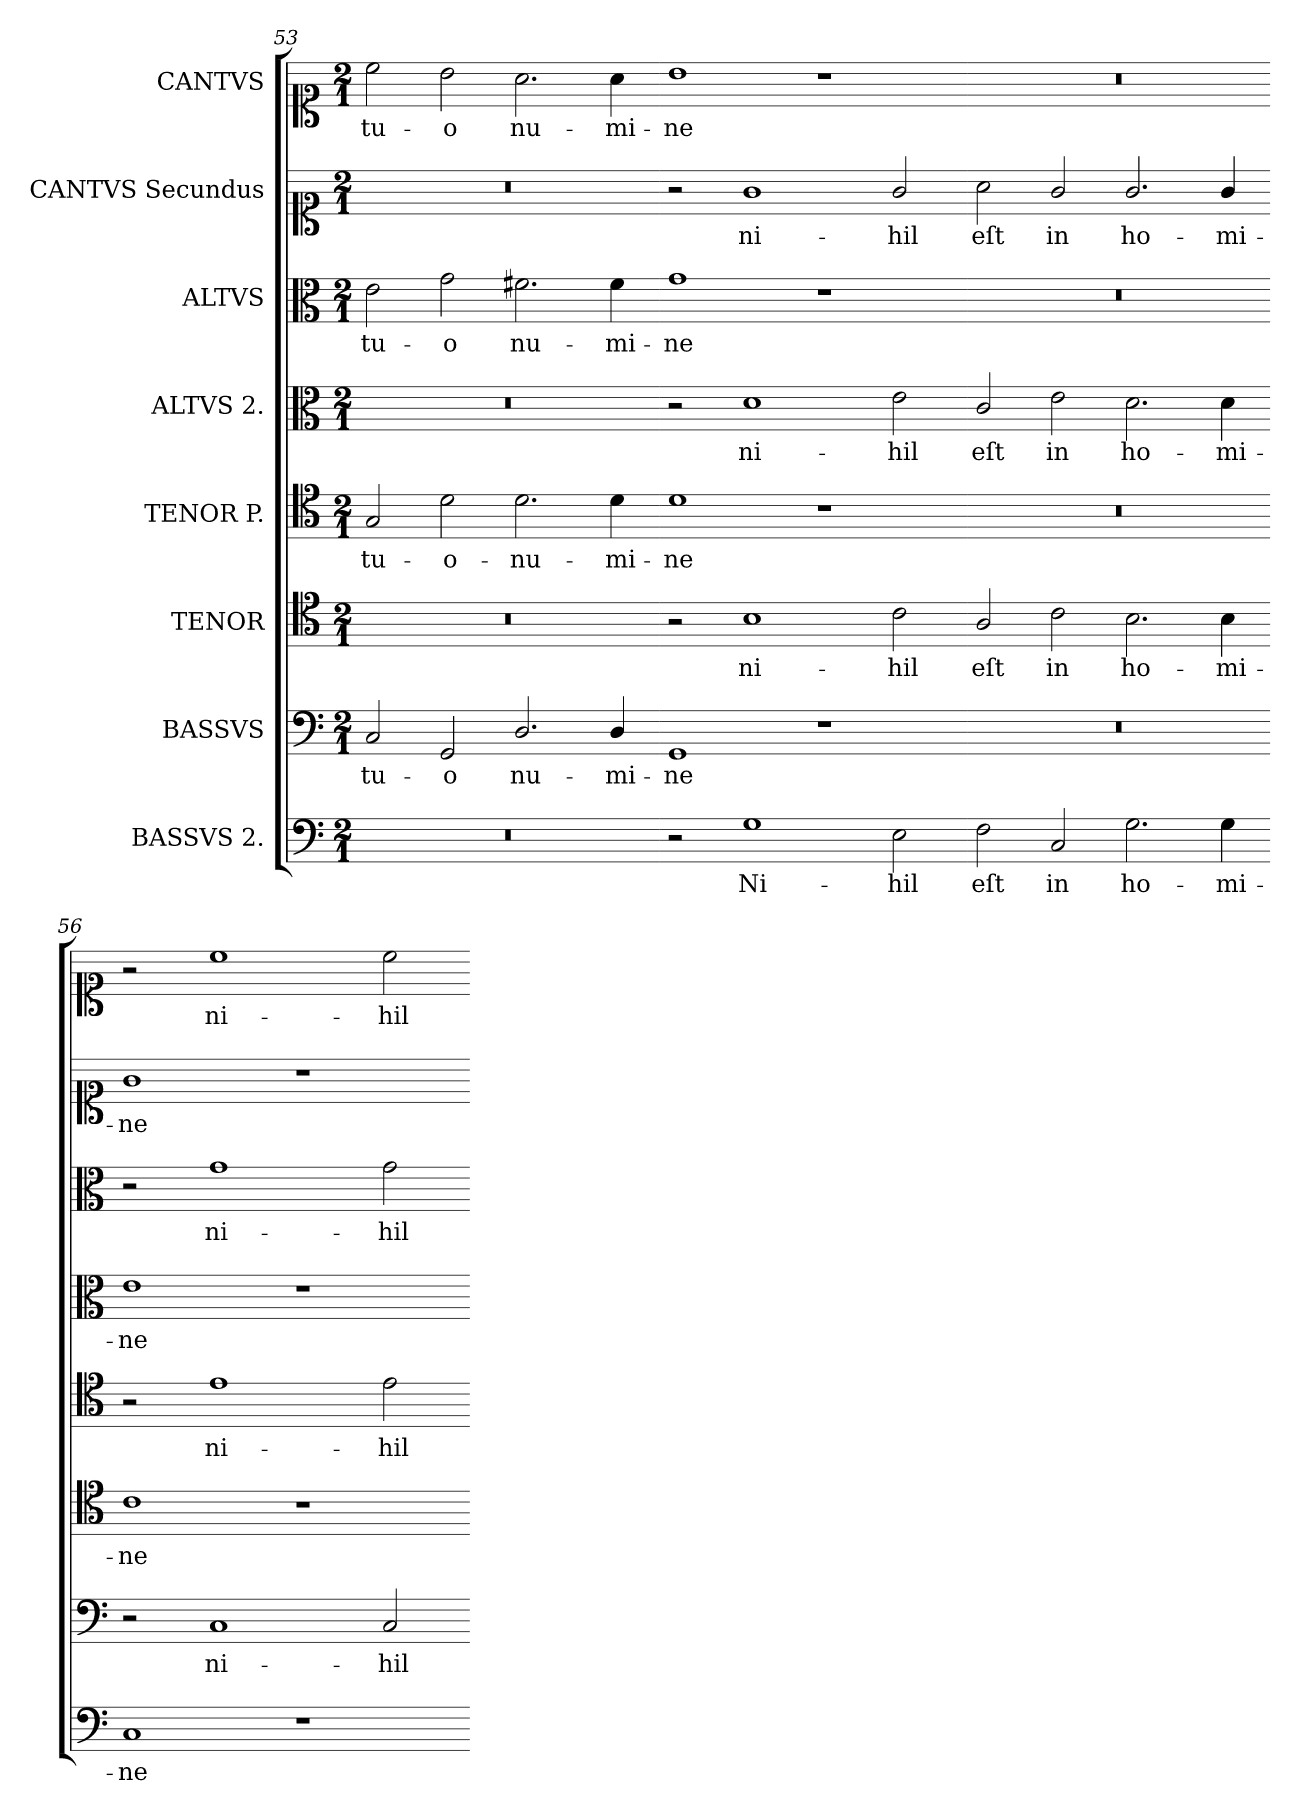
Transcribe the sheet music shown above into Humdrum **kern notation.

**kern	**text	**kern	**text	**kern	**text	**kern	**text	**kern	**text	**kern	**text	**kern	**text	**kern	**text
*part8	*part8	*part7	*part7	*part6	*part6	*part5	*part5	*part4	*part4	*part3	*part3	*part2	*part2	*part1	*part1
*staff8	*staff8	*staff7	*staff7	*staff6	*staff6	*staff5	*staff5	*staff4	*staff4	*staff3	*staff3	*staff2	*staff2	*staff1	*staff1
*I"BASSVS 2.	*	*I"BASSVS	*	*I"TENOR	*	*I"TENOR P.	*	*I"ALTVS 2.	*	*I"ALTVS	*	*I"CANTVS Secundus	*	*I"CANTVS	*
*clefF4	*	*clefF4	*	*clefC4	*	*clefC4	*	*clefC3	*	*clefC3	*	*clefC1	*	*clefC1	*
*k[]	*	*k[]	*	*k[]	*	*k[]	*	*k[]	*	*k[]	*	*k[]	*	*k[]	*
*M2/1	*	*M2/1	*	*M2/1	*	*M2/1	*	*M2/1	*	*M2/1	*	*M2/1	*	*M2/1	*
=53	=53	=53	=53	=53	=53	=53	=53	=53	=53	=53	=53	=53	=53	=53	=53
0r	.	2C/	tu-	0r	.	2G/	tu-	0r	.	2e\	tu-	0r	.	2cc\	tu-
.	.	2GG/	-o	.	.	2d\	-o-	.	.	2g\	-o	.	.	2b\	-o
.	.	2.D/	nu-	.	.	2.d\	-nu-	.	.	2.f#X\	nu-	.	.	2.a\	nu-
.	.	4D/	-mi-	.	.	4d\	-mi-	.	.	4f#\	-mi-	.	.	4a\	-mi-
=54-	=54-	=54-	=54-	=54-	=54-	=54-	=54-	=54-	=54-	=54-	=54-	=54-	=54-	=54-	=54-
2r	.	1GG	-ne	2r	.	1d	-ne	2r	.	1g	-ne	2r	.	1b	-ne
1G	Ni-	.	.	1B	ni-	.	.	1d	ni-	.	.	1g	ni-	.	.
.	.	1r	.	.	.	1r	.	.	.	1r	.	.	.	1r	.
2E\	-hil	.	.	2c\	-hil	.	.	2e\	-hil	.	.	2g/	-hil	.	.
=55-	=55-	=55-	=55-	=55-	=55-	=55-	=55-	=55-	=55-	=55-	=55-	=55-	=55-	=55-	=55-
2F\	eſt	0r	.	2A/	eſt	0r	.	2c/	eſt	0r	.	2a\	eſt	0r	.
2C/	in	.	.	2c\	in	.	.	2e\	in	.	.	2g/	in	.	.
2.G\	ho-	.	.	2.B\	ho-	.	.	2.d\	ho-	.	.	2.g/	ho-	.	.
4G\	-mi-	.	.	4B\	-mi-	.	.	4d\	-mi-	.	.	4g/	-mi-	.	.
=56-	=56-	=56-	=56-	=56-	=56-	=56-	=56-	=56-	=56-	=56-	=56-	=56-	=56-	=56-	=56-
1C	-ne	2r	.	1c	-ne	2r	.	1e	-ne	2r	.	1g	-ne	2r	.
.	.	1C	ni-	.	.	1e	ni-	.	.	1g	ni-	.	.	1cc	ni-
1r	.	.	.	1r	.	.	.	1r	.	.	.	1r	.	.	.
.	.	2C/	-hil	.	.	2e\	-hil	.	.	2g\	-hil	.	.	2cc\	-hil
=-	=-	=-	=-	=-	=-	=-	=-	=-	=-	=-	=-	=-	=-	=-	=-
*-	*-	*-	*-	*-	*-	*-	*-	*-	*-	*-	*-	*-	*-	*-	*-
